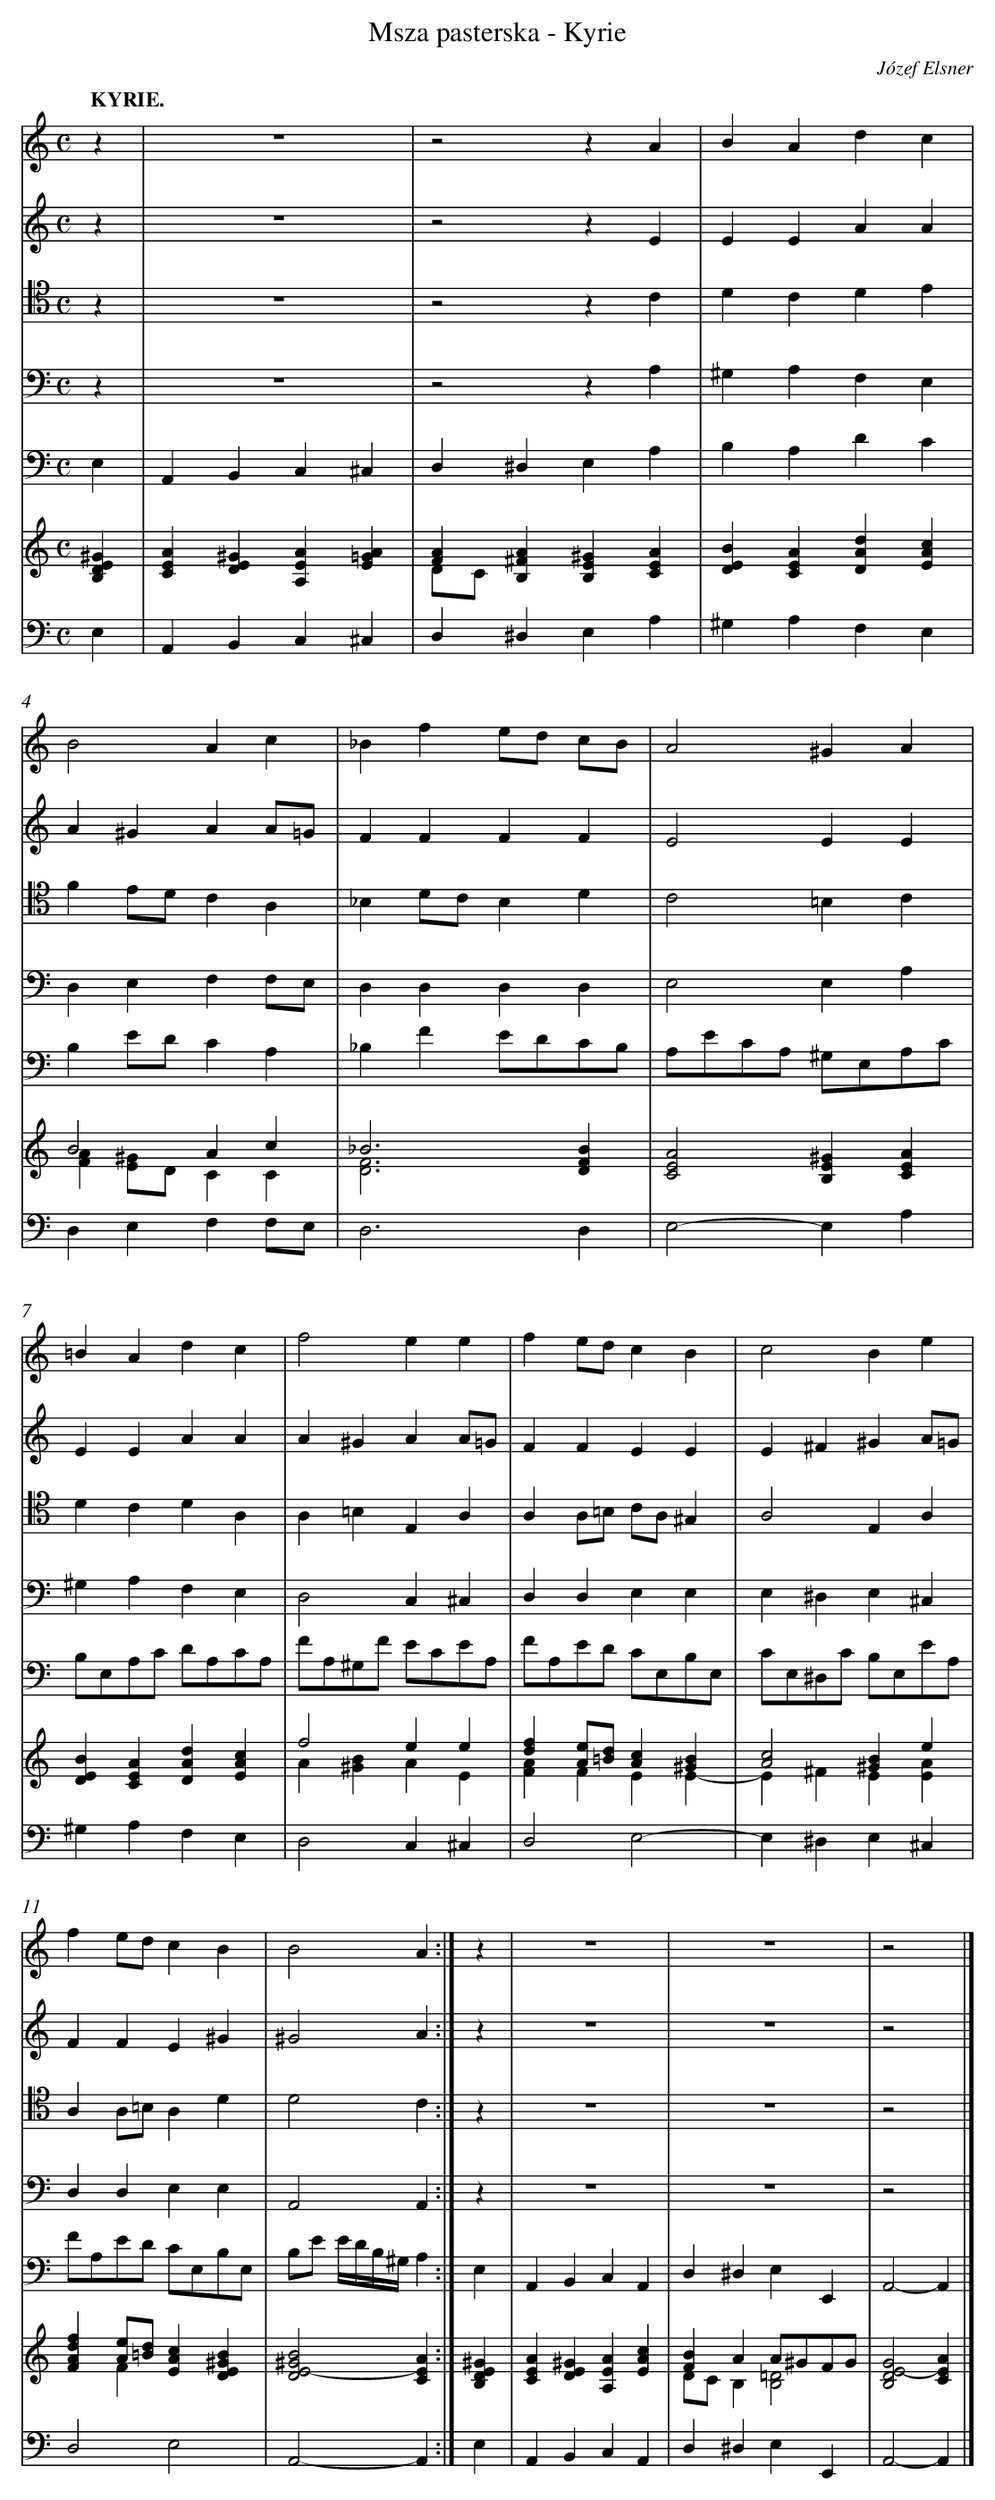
X:1
T: Msza pasterska - Kyrie
C: Józef Elsner
L: 1/4
M: C
Q: "KYRIE."
V: 1 clef=treble
V: 2 clef=treble
V: 3 clef=tenor
V: 4 clef=bass
V: 5 clef=bass
V: 6 clef=treble
V: 7 clef=bass
K: C
[V:1] z [I:setbarnb 1]|
[V:2] z |
[V:3] z |
[V:4] z |
[V:5] E, |
[V:6] [B,DE^G] |
[V:7] E, |
[V:1] z4 |
[V:2] z4 |
[V:3] z4 |
[V:4] z4 |
[V:5] A,,B,,C,^C, |
[V:6] [CEA][DE^G][A,EA][E=GA] |
[V:7] A,,B,,C,^C, |
[V:1] z2zA |
[V:2] z2zE |
[V:3] z2zC |
[V:4] z2zA, |
[V:5] D,^D,E,A, |
[V:6] [FA][B,^FA][B,E^G][CEA] & D/C/xx2 |
[V:7] D,^D,E,A, |
[V:1] BAdc |
[V:2] EEAA |
[V:3] DCDE |
[V:4] ^G,A,F,E, |
[V:5] B,A,DC |
[V:6] [DEB][CEA][DAd][EAc] |
[V:7] ^G,A,F,E, |
[V:1] B2Ac |
[V:2] A^GAA/=G/ |
[V:3] FE/D/CA, |
[V:4] D,E,F,F,/E,/ |
[V:5] B,E/D/CA, |
[V:6] B2Ac & [FA][E/^G/]D/CC |
[V:7] D,E,F,F,/E,/ |
[V:1] _Bfe/d/ c/B/ |
[V:2] FFFF |
[V:3] _B,D/C/B,D |
[V:4] D,D,D,D, |
[V:5] _B,FE/D/C/B,/ |
[V:6] _B3[DFB] & [D3F3]x |
[V:7] D,3D, |
[V:1] A2^GA |
[V:2] E2EE |
[V:3] C2=B,C |
[V:4] E,2E,A, |
[V:5] A,/E/C/A,/ ^G,/E,/A,/C/ |
[V:6] [C2E2A2][B,E^G][CEA] |
[V:7] E,2-E,A, |
[V:1] =BAdc |
[V:2] EEAA |
[V:3] DCDA, |
[V:4] ^G,A,F,E, |
[V:5] B,/E,/A,/C/ D/A,/C/A,/ |
[V:6] [DEB][CEA][DAd][EAc] |
[V:7] ^G,A,F,E, |
[V:1] f2ee |
[V:2] A^GAA/=G/ |
[V:3] A,=B,E,A, |
[V:4] D,2C,^C, |
[V:5] F/A,/^G,/F/ E/C/E/A,/ |
[V:6] f2ee & A[^GB]AE |
[V:7] D,2C,^C, |
[V:1] fe/d/cB |
[V:2] FFEE |
[V:3] A,A,/=B,/ C/A,/^G, |
[V:4] D,D,E,E, |
[V:5] F/A,/E/D/ C/E,/B,/E,/ |
[V:6] [df][A/e/][=B/d/][Ac][^GB] & [FA]FEE- |
[V:7] D,2E,2- |
[V:1] c2Be |
[V:2] E^F^GA/=G/ |
[V:3] A,2E,A, |
[V:4] E,^D,E,^C, |
[V:5] C/E,/^D,/C/ B,/E,/E/A,/ |
[V:6] [A2c2][^GB]e & E^FE[EA] |
[V:7] E,^D,E,^C, |
[V:1] fe/d/cB |
[V:2] FFE^G |
[V:3] A,A,/=B,/A,D |
[V:4] D,D,E,E, |
[V:5] F/A,/E/D/ C/E,/B,/E,/ |
[V:6] [FAdf][A/e/][=B/d/][EAc][DE^GB] & xFx2 |
[V:7] D,2E,2 |
[V:1] B2A :|]
[V:2] ^G2A :|]
[V:3] D2C :|]
[V:4] A,,2A,, :|]
[V:5] B,/E/ E//D//B,//^G,//A, :|]
[V:6] [D2E2-^G2B2][CEA] :|]
[V:7] A,,2-A,, :|]
[V:1] z [I:setbarnb 13]|
[V:2] z |
[V:3] z |
[V:4] z |
[V:5] E, |
[V:6] [B,DE^G] |
[V:7] E, |
[V:1] z4 |
[V:2] z4 |
[V:3] z4 |
[V:4] z4 |
[V:5] A,,B,,C,A,, |
[V:6] [CEA][DE^G][A,EA][EAc] |
[V:7] A,,B,,C,A,, |
[V:1] z4 |
[V:2] z4 |
[V:3] z4 |
[V:4] z4 |
[V:5] D,^D,E,E,, |
[V:6] [FB]AA/^G/F/G/ & D/C/B,[B,2=D2] |
[V:7] D,^D,E,E,, |
[V:1] z2x |]
[V:2] z2x |]
[V:3] z2x |]
[V:4] z2x |]
[V:5] A,,2-A,, |]
[V:6] [B,2D2E2-G2][CEA] |]
[V:7] A,,2-A,, |]
